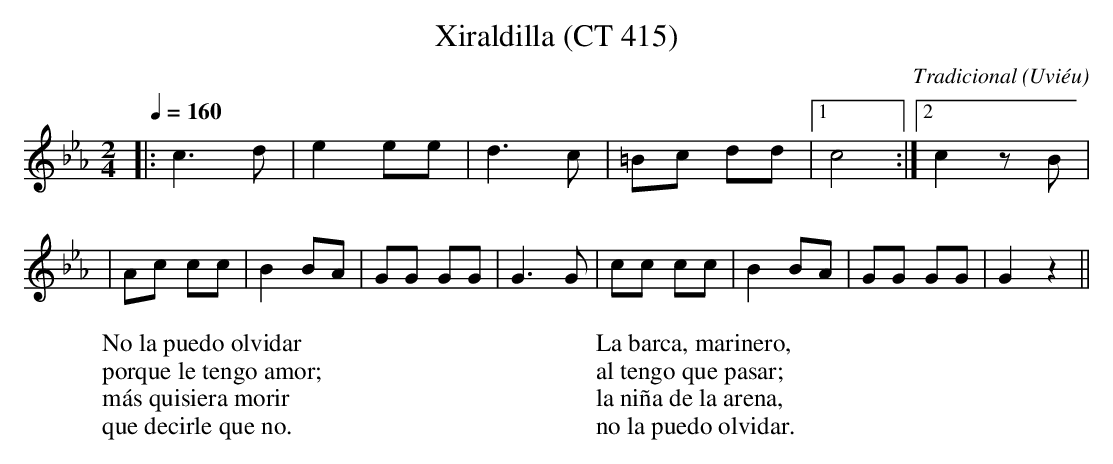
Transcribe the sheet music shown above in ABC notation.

X:1
T:Xiraldilla (CT 415)
C:Tradicional
O:Uviéu
M:2/4
L:1/8
Q:1/4=160
K:Cm
|: c3 d|e2 ee|d3 c|=Bc dd|[1 c4 :|[2 c2 zB|
|Ac cc|B2 BA|GG GG|G3 G|cc cc|B2 BA|GG GG|G2 z2||
W:No la puedo olvidar
W:porque le tengo amor;
W:más quisiera morir
W:que decirle que no.
W:
W:La barca, marinero,
W:al tengo que pasar;
W:la niña de la arena,
W:no la puedo olvidar.
W:
